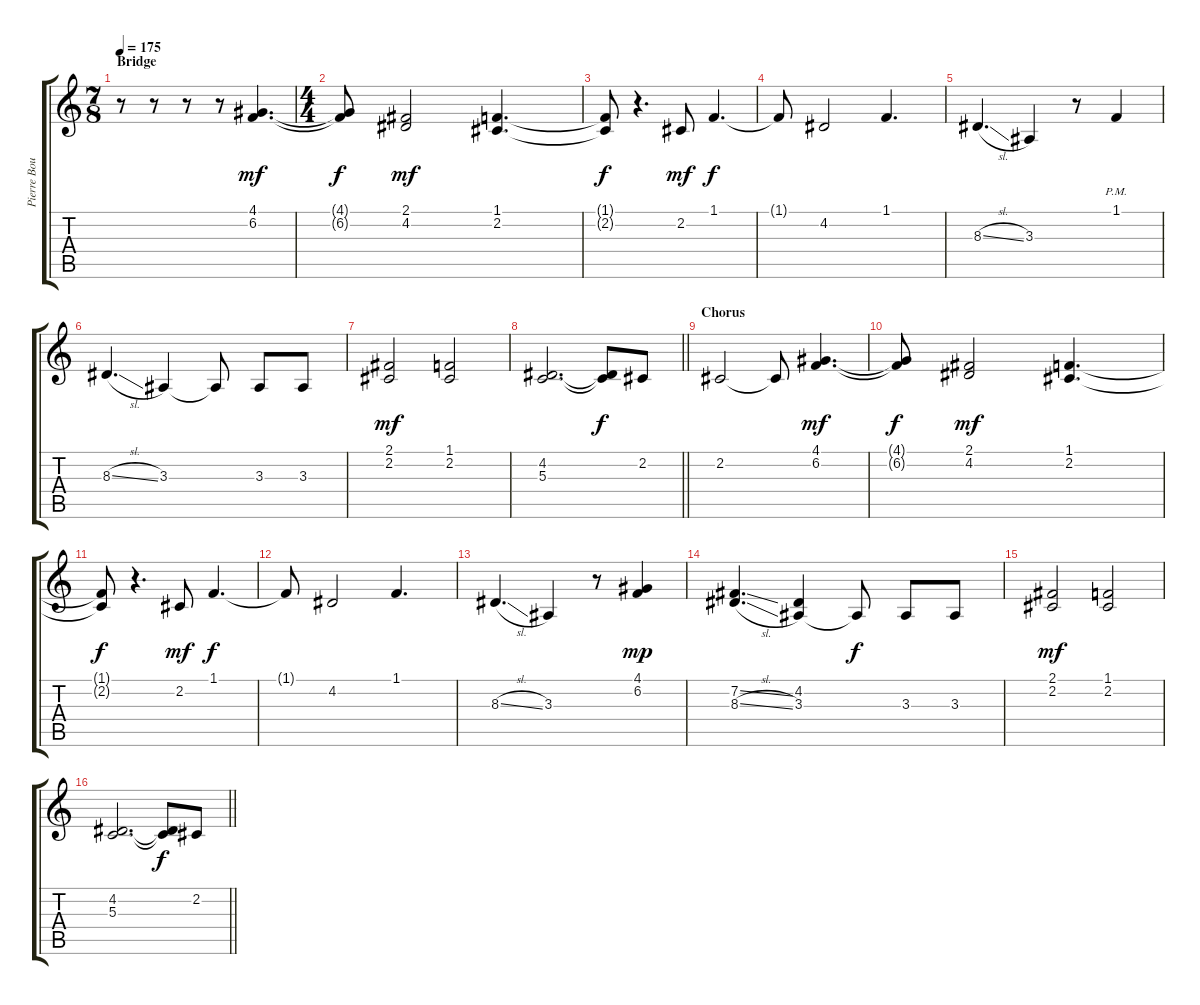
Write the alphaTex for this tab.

\track ("Pierre Bouvier" "Pierre Bou") {instrument viola}
\staff {score tabs}
\tuning (E4 B3 G3 D3 A2 E2) {hide}
\ts (7 8)
\section ("" "Bridge")
\tempo 175
\clef g2
\ks c
r.8{dy f} r.8 r.8 r.8 (4.1 6.2).4{d dy mf} |
\ts (4 4)
(4.1{t} 6.2{t}).8{dy f} (2.1 4.2).2{dy mf} (1.1 2.2).4{d} |
(1.1{t} 2.2{t}).8{dy f} r.4{d} 2.2.8{dy mf} 1.1.4{d dy f} |
1.1{t}.8 4.2.2 1.1.4{d} |
8.3{sl}.4{d} 3.3.4 r.8 1.1{pm}.4 |
8.3{sl}.4{d} 3.3.4 3.3{t}.8 3.3.8 3.3.8 |
(2.1 2.2).2{dy mf} (1.1 2.2).2 |
\barLineRight lightlight
(4.2 5.3).2{d} (4.2{t} 5.3{t}).8{dy f} 2.2.8 |
\section ("" "Chorus")
2.2.2 2.2{t}.8 (4.1 6.2).4{d dy mf} |
(4.1{t} 6.2{t}).8{dy f} (2.1 4.2).2{dy mf} (1.1 2.2).4{d} |
(1.1{t} 2.2{t}).8{dy f} r.4{d} 2.2.8{dy mf} 1.1.4{d dy f} |
1.1{t}.8 4.2.2 1.1.4{d} |
8.3{sl}.4{d} 3.3.4 r.8 (4.1 6.2).4{dy mp} |
(7.2{ss} 8.3{sl}).4{d} (4.2 3.3).4 3.3{t}.8{dy f} 3.3.8 3.3.8 |
(2.1 2.2).2{dy mf} (1.1 2.2).2 |
\barLineRight lightlight
(4.2 5.3).2{d} (4.2{t} 5.3{t}).8{dy f} 2.2.8
